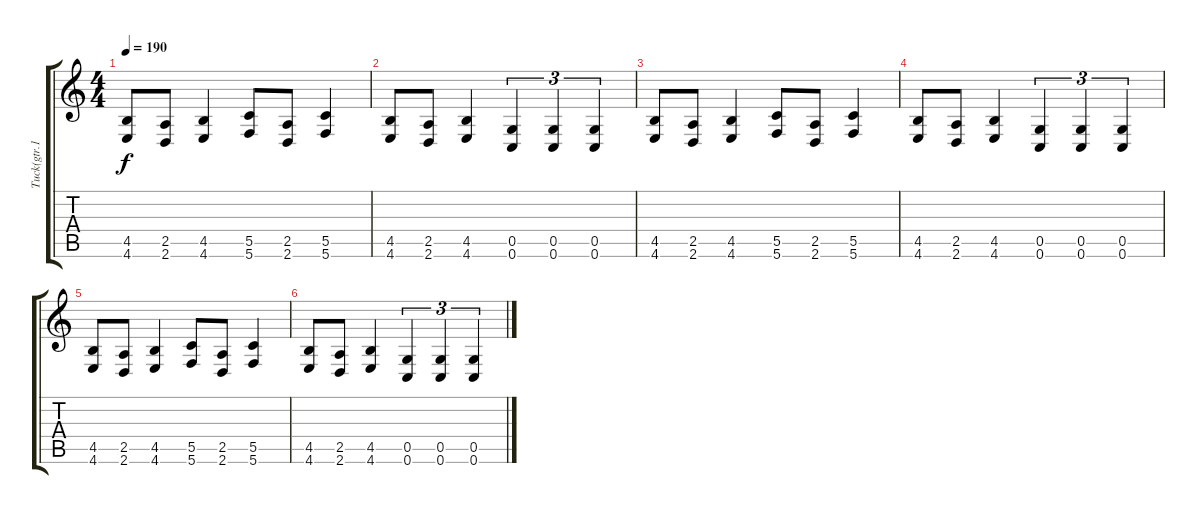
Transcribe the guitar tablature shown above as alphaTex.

\track ("Tuck(gtr.1)" "Tuck(gtr.1") {instrument distortionguitar}
\staff {score tabs}
\tuning (D4 A3 F3 C3 G2 C2) {hide}
\ts (4 4)
\tempo 190
\clef g2
\ks c
(4.5 4.6).8{dy f} (2.5 2.6).8 (4.5 4.6).4 (5.5 5.6).8 (2.5 2.6).8 (5.5 5.6).4 |
(4.5 4.6).8 (2.5 2.6).8 (4.5 4.6).4 (0.5 0.6).4{tu (3 2)} (0.5 0.6).4{tu (3 2)} (0.5 0.6).4{tu (3 2)} |
(4.5 4.6).8 (2.5 2.6).8 (4.5 4.6).4 (5.5 5.6).8 (2.5 2.6).8 (5.5 5.6).4 |
(4.5 4.6).8 (2.5 2.6).8 (4.5 4.6).4 (0.5 0.6).4{tu (3 2)} (0.5 0.6).4{tu (3 2)} (0.5 0.6).4{tu (3 2)} |
(4.5 4.6).8 (2.5 2.6).8 (4.5 4.6).4 (5.5 5.6).8 (2.5 2.6).8 (5.5 5.6).4 |
(4.5 4.6).8 (2.5 2.6).8 (4.5 4.6).4 (0.5 0.6).4{tu (3 2)} (0.5 0.6).4{tu (3 2)} (0.5 0.6).4{tu (3 2)}
